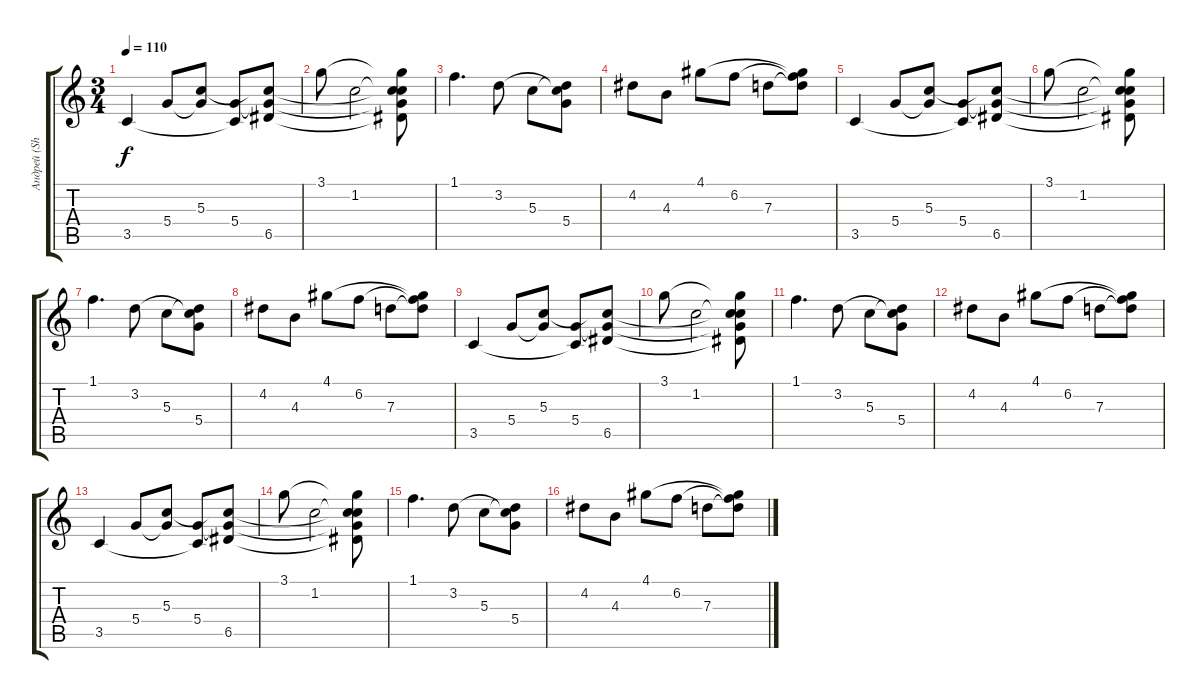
\track ("Андрей (Shu)" "Андрей (Sh") {instrument distortionguitar}
\staff {score tabs}
\tuning (E4 B3 G3 D3 A2 E2) {hide}
\ts (3 4)
\tempo 110
\clef g2
\ks c
3.5.4{dy f instrument acousticguitarsteel} 5.4.8 (5.3 5.4{t}).8 (5.4 3.5{t}).8 (5.3{t} 5.4{t} 6.5).8 |
3.1.8 1.2.2 (3.1{t} 1.2{t} 5.3{t} 5.4{t} 6.5{t}).8 |
1.1.4{d} 3.2.8 5.3.8 (3.2{t} 5.3{t} 5.4).8 |
4.2.8 4.3.8 4.1.8{instrument overdrivenguitar} 6.2.8 7.3.8 (4.1{t} 6.2{t} 7.3{t}).8 |
3.5.4{instrument acousticguitarsteel} 5.4.8 (5.3 5.4{t}).8 (5.4 3.5{t}).8 (5.3{t} 5.4{t} 6.5).8 |
3.1.8 1.2.2 (3.1{t} 1.2{t} 5.3{t} 5.4{t} 6.5{t}).8 |
1.1.4{d} 3.2.8 5.3.8 (3.2{t} 5.3{t} 5.4).8 |
4.2.8 4.3.8 4.1.8{instrument overdrivenguitar} 6.2.8 7.3.8 (4.1{t} 6.2{t} 7.3{t}).8 |
3.5.4{instrument acousticguitarsteel} 5.4.8 (5.3 5.4{t}).8 (5.4 3.5{t}).8 (5.3{t} 5.4{t} 6.5).8 |
3.1.8 1.2.2 (3.1{t} 1.2{t} 5.3{t} 5.4{t} 6.5{t}).8 |
1.1.4{d} 3.2.8 5.3.8 (3.2{t} 5.3{t} 5.4).8 |
4.2.8 4.3.8 4.1.8{instrument overdrivenguitar} 6.2.8 7.3.8 (4.1{t} 6.2{t} 7.3{t}).8 |
3.5.4{instrument acousticguitarsteel} 5.4.8 (5.3 5.4{t}).8 (5.4 3.5{t}).8 (5.3{t} 5.4{t} 6.5).8 |
3.1.8 1.2.2 (3.1{t} 1.2{t} 5.3{t} 5.4{t} 6.5{t}).8 |
1.1.4{d} 3.2.8 5.3.8 (3.2{t} 5.3{t} 5.4).8 |
4.2.8 4.3.8 4.1.8{instrument overdrivenguitar} 6.2.8 7.3.8 (4.1{t} 6.2{t} 7.3{t}).8
